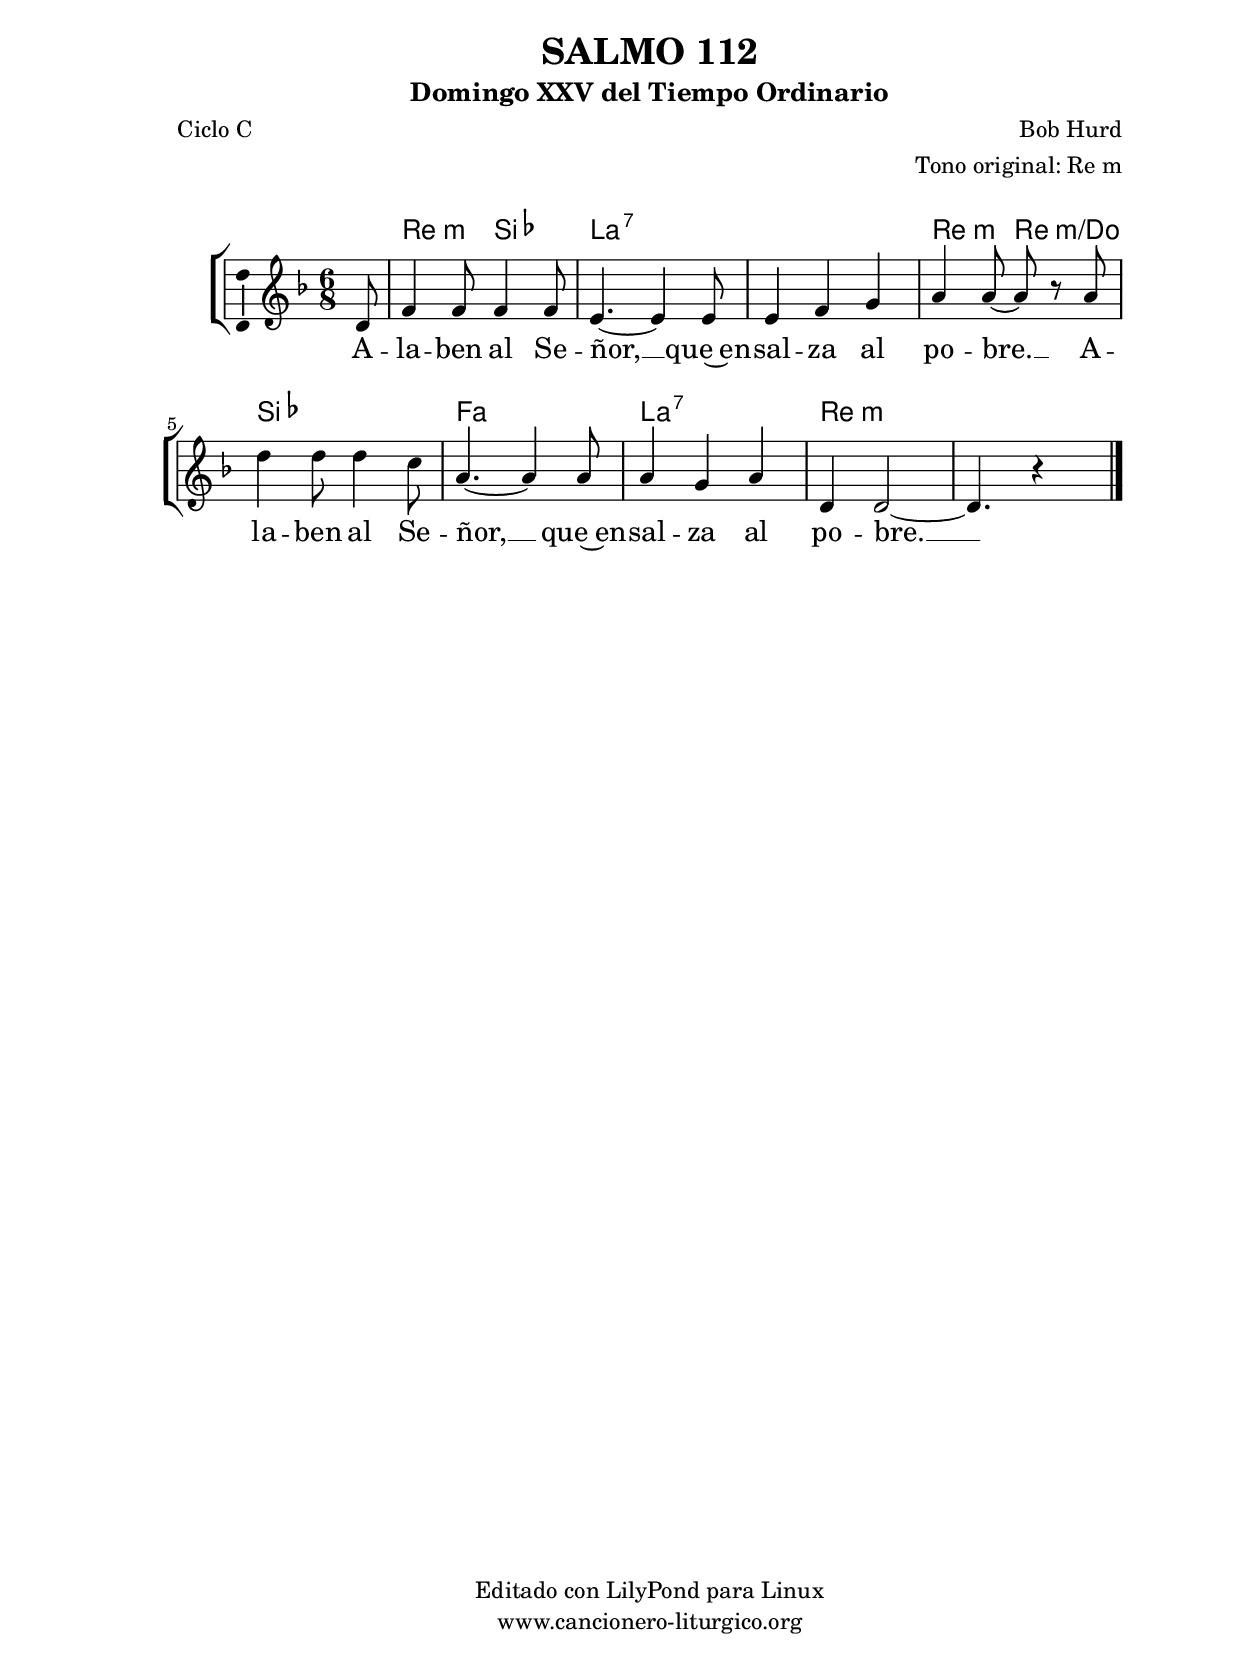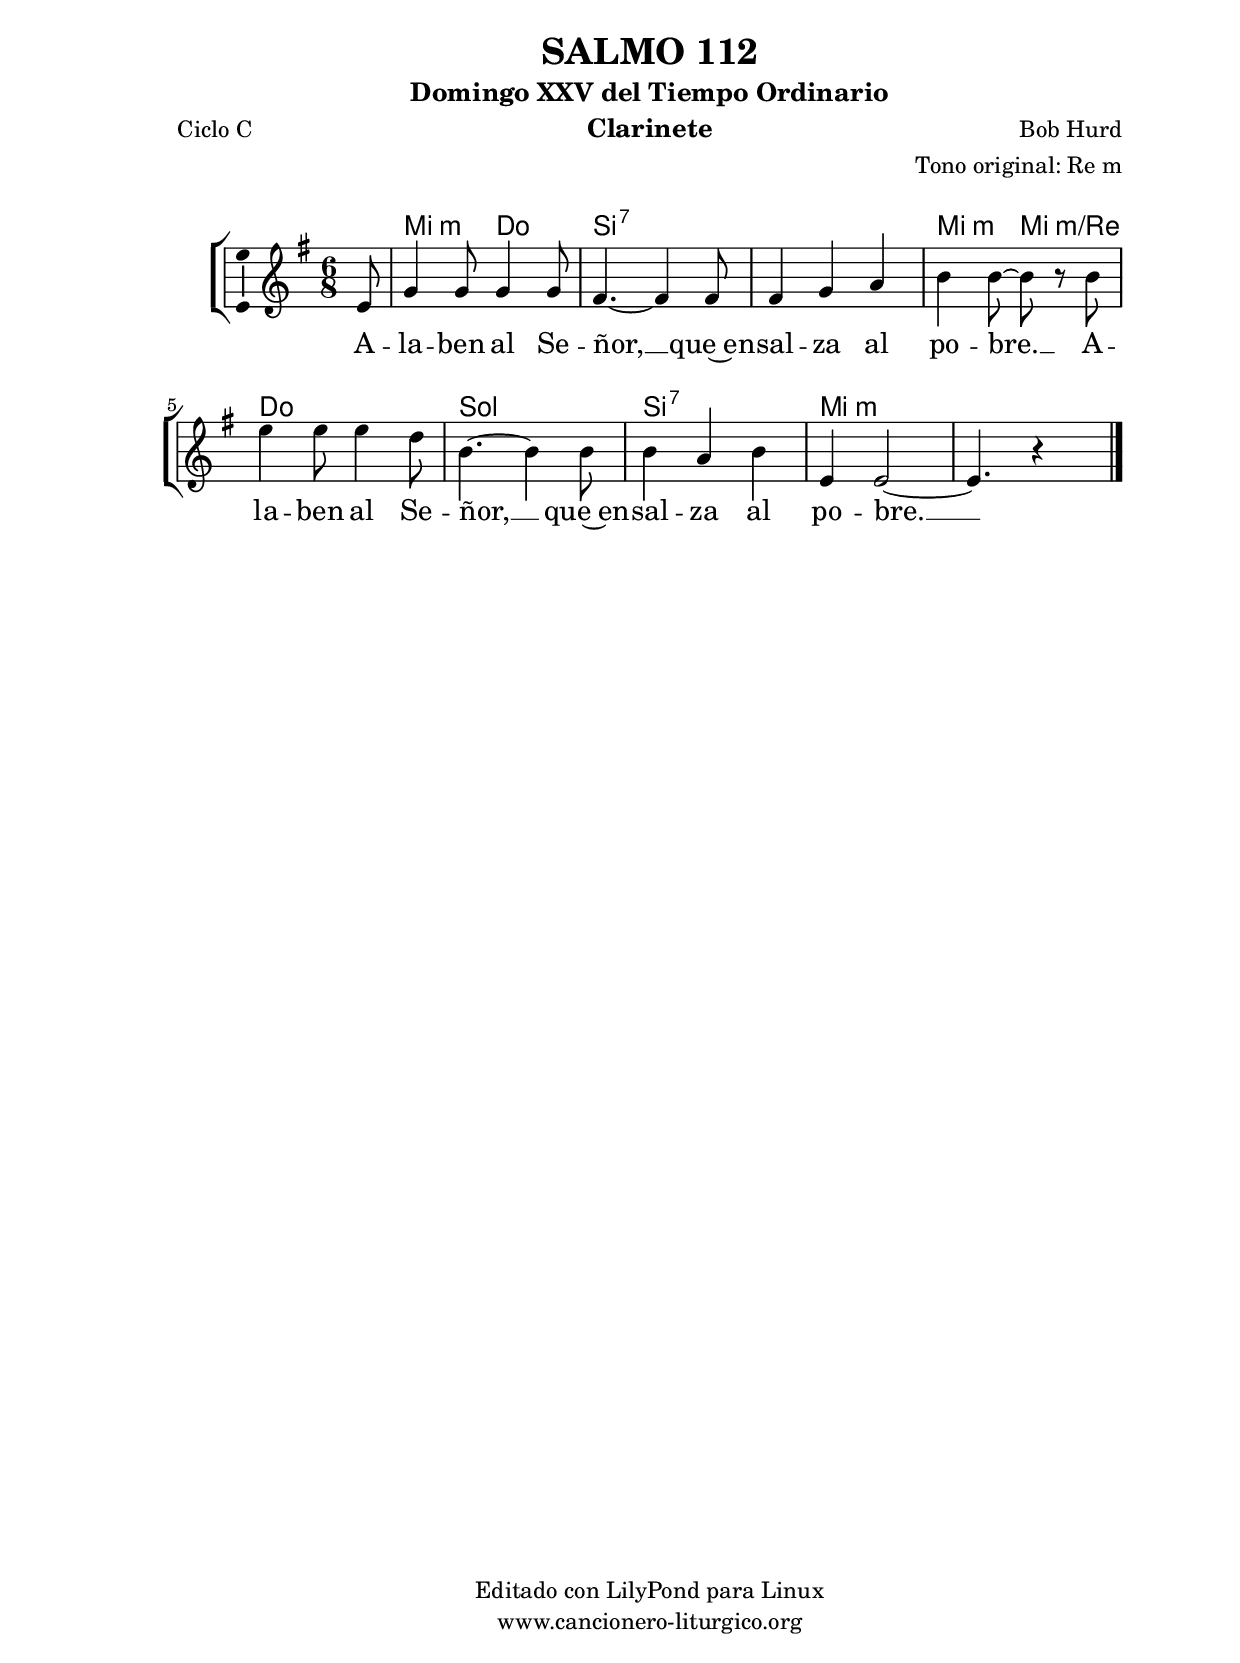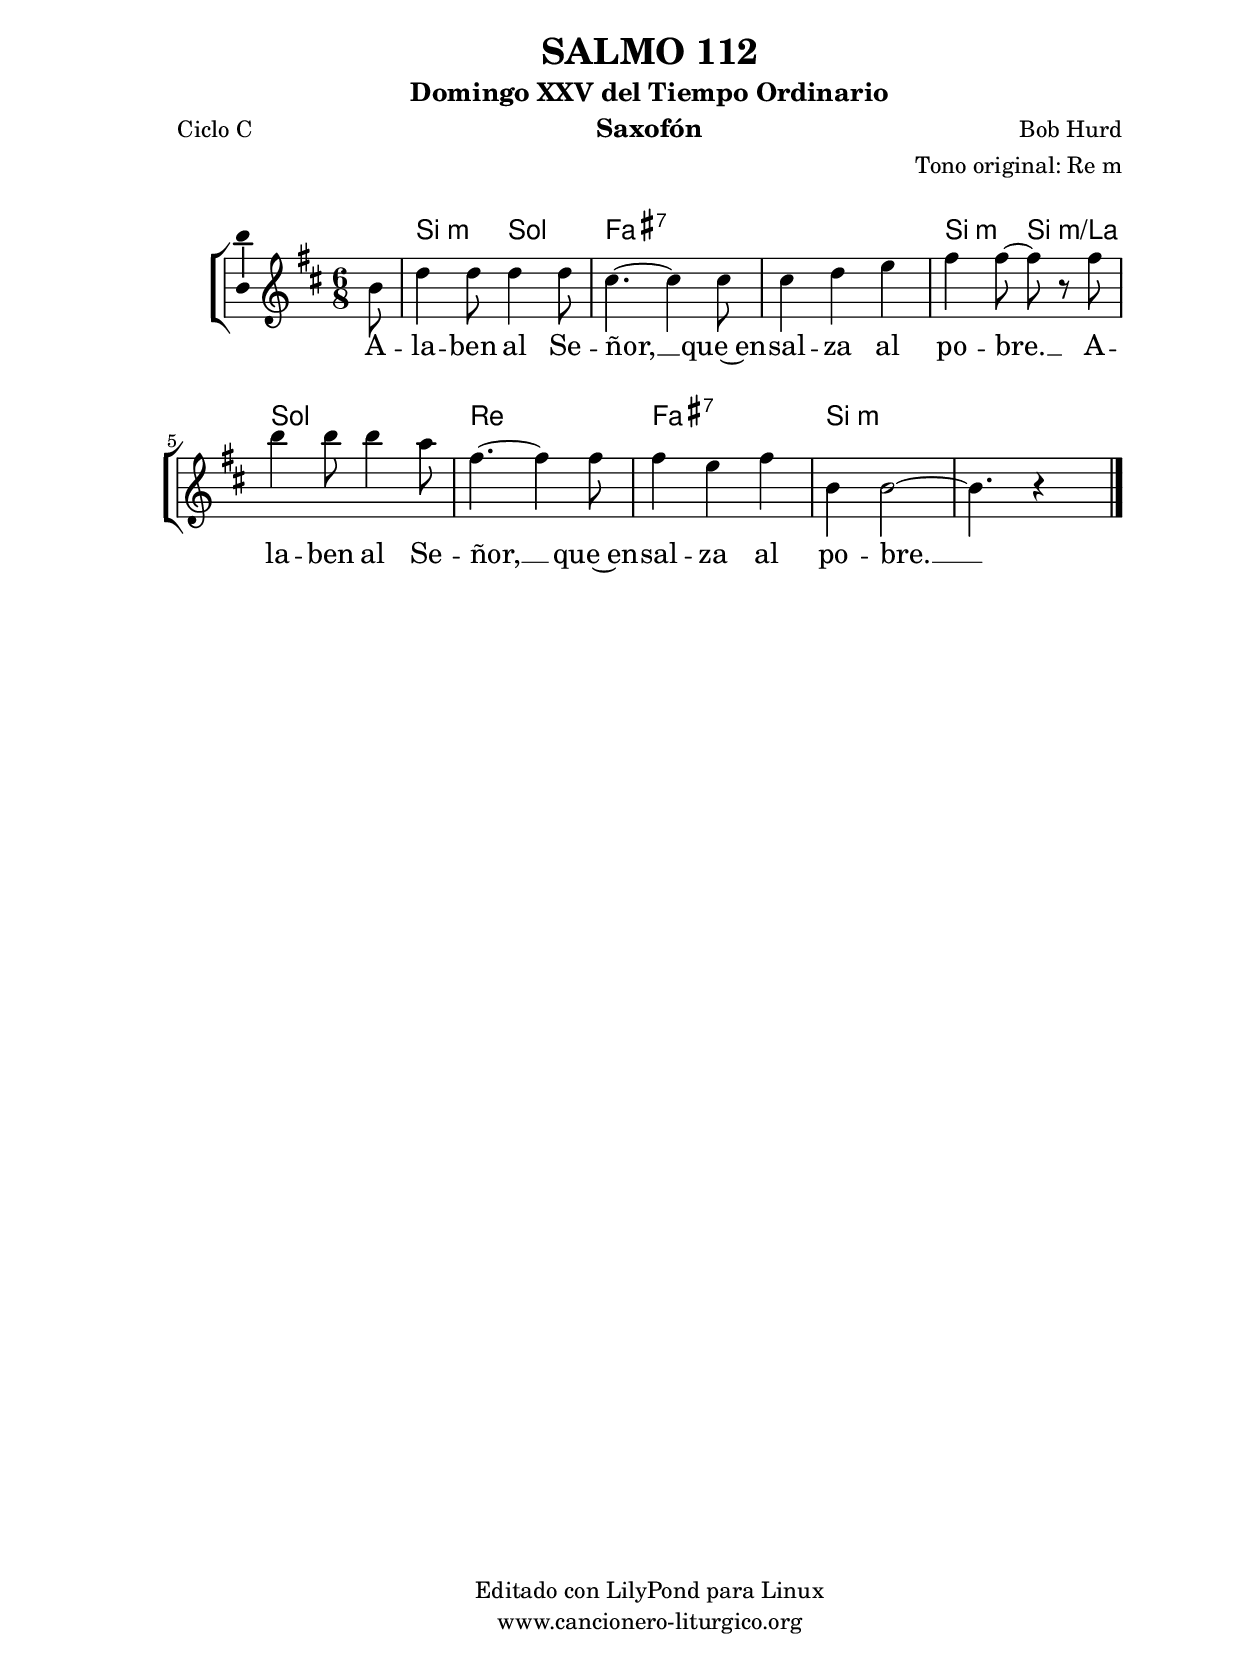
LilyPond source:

%
%para convertir .midi en .wav:
%timidity filename.midi -Ow -o finename.wav
%
%
%Para convertir de .wav a .mp3:
%lame -h -m j filename.wav
%
%
%para escuchar el midi:
%timidity nombrefichero.midi
%


%versión de lilypond para la que se ha escrito esta partitura:
\version "2.16.0"

	%Tamaño papel
	#(set-default-paper-size "a4")
	%Tamaño partitura
	#(set-global-staff-size 20)
	%No responde al pulsar sobre una nota
	#(ly:set-option 'point-and-click #f)

%parámetros del encabezamiento:
\header {
	title = "SALMO 112"
	subtitle = "Domingo XXV del Tiempo Ordinario"
	composer = "Bob Hurd"
	poet = "Ciclo C"
	meter = ""
	arranger = "Tono original: Re m"
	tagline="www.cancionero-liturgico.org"
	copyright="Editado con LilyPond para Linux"
	tiempo = "Ordinario"
	usos = "Salmo"
	letra = "Alaben al Señor, que ensalza al pobre."
	}

%parámetros asociados al papel:
\paper  {
	oddHeaderMarkup = \markup {\fill-line { \on-the-fly #not-first-page \fromproperty #'header:title \on-the-fly #not-first-page \fromproperty #'header:composer }}
	evenHeaderMarkup = \markup {\fill-line { \fromproperty #'header:composer \fromproperty #'header:title }}
	#(set-paper-size "a4")
	print-page-number = ##f
	first-page-number = 1
	print-first-page-number = ##f
%	head-separation = 3.0 \cm
	top-margin = 2.0 \cm
	bottom-margin = 0.5\cm
%%%	bottom-margin = -1.0\cm
	left-margin = 3.0 \cm
	line-width = 16.0 \cm 
	indent = 8\mm
	interscoreline = 2.\mm
	between-system-space = 15\mm
%	para que las partituras no llenen la hoja:
	ragged-bottom = ##t
%	idem para la última hoja:
	ragged-last-bottom = ##f
%	para que las partituras llenen el ancho del papel:
	ragged-last = ##f
	after-title-space = 2.5 \cm
%page-count=1
%system-count=8

	%Flexible Vertical Spacing
%	markup-markup-spacing =
%	#'((basic-distance . 15) (minimum-distance . 15) (padding . 3))
	markup-system-spacing =
	#'((basic-distance . 15) (minimum-distance . 15) (padding . 3))
	system-system-spacing =
	#'((basic-distance . 15) (minimum-distance . 15) (padding . 3))
	score-system-spacing =
	#'((basic-distance . 15) (minimum-distance . 15) (padding . 5))
%	top-system-spacing = % header
%	#'((basic-distance . 8) (minimum-distance . 0) (padding . 3))
%	top-markup-spacing =
%	#'((basic-distance . 20) (minimum-distance . 20) (padding . 3))
	last-bottom-spacing = % footer
	#'((basic-distance . 5) (minimum-distance . 5) (padding . 3))
%	score-markup-spacing =
%	#'((basic-distance . 16) (minimum-distance . 13) (padding . 3))

	}


%parámetros que afectan a toda la partitura:
global =  {
	%clave de sol (G):
	\clef G
	%armadura:
%	\transpose e ees
	\key d \minor
	\tempo 4.=94
	\set Score.tempoHideNote = ##t
	}


acordes = {
	\italianChords
	\chordmode {
%	\transpose e ees
{

s8
d4.:m bes a2.:7 a:7 d4.:m d:m/c bes2. f a:7 d:m d:m

	}
	}
}

melodia = 
%	\transpose e ees
{
	\relative c'{

\time 6/8

\partial8
d8
f4 f8 f4 f8
e4.~e4 e8
e4 f g
a4 a8~a8 r8 a8
d4 d8 d4 c8
a4.~a4 a8
a4 g a
d,4 d2~
d4. r4 s8

	\bar "|."
	}
	}


texto = \lyricmode {
A -- la -- ben al Se -- ñor, __
que~en -- sal -- za al po -- bre. __
A -- la -- ben al Se -- ñor, __
que~en -- sal -- za al po -- bre. __ _
	}


acordesStaff = \context ChordNames = acordesStaff <<
	\set chordChanges = ##t
	\acordes
	>>


vozStaff = \context Voice = vozStaff
\with {\consists "Ambitus_engraver"}
<<
%	\set Staff.instrumentName = ""
%	\set Staff.shortInstrumentName = ""
%	\set Staff.midiInstrument = #"clarinet"
%	\set Staff.midiInstrument = #"cello"
%	\set Staff.midiInstrument = #"flute"
	\set Staff.midiInstrument = #"electric guitar (jazz)"
%	\set Staff.midiInstrument = #"english horn"
%	\set Staff.midiInstrument = #"violin"
%	\set Staff.midiInstrument = #"glockenspiel"
	\set Staff.midiMinimumVolume = #0.7
	\set Staff.midiMaximumVolume = #0.9
	\global
	\melodia
	>>


textoStaff = \context Lyrics = textoStaff <<
	\lyricsto vozStaff \texto
	>>

\book {
	\score {
		\context ChoirStaff {
			\override StaffGroup.SystemStartBracket #'collapse-height = #1
			\override Score.SystemStartBar #'collapse-height = #1
			<<
			\acordesStaff
			\vozStaff
			\textoStaff
			>>
			}
		\layout {
	    		\context {
				\Lyrics
				\override LyricText #'font-size = #2
				}
	   		 \context {
				\Score
				%fontSize = #3
				\override StaffSymbol #'staff-space = #(magstep +3)
				%\override Beam #'thickness = #0.55
				%\override SpacingSpanner #'spacing-increment = #1.0
				%\override Slur #'height-limit = #1.5
				}
			}
		}
	\score {
		\unfoldRepeats
		\context ChoirStaff {
			<<
			\acordesStaff
			\vozStaff
			>>
			}
		\midi {
	  		\context {
	  			\Score
				tempoWholesPerMinute = #(ly:make-moment 70 4)
				}
			}
		}
	}

%Partitura para clarinete
#(define output-suffix "C")
\book {
	\header{
		instrument = "Clarinete"
		}
	\score {
		\context ChoirStaff {
			\override StaffGroup.SystemStartBracket #'collapse-height = #1
			\override Score.SystemStartBar #'collapse-height = #1
\transpose c d
			<<
			\acordesStaff
			\vozStaff
			\textoStaff
			>>
			}
		\layout {
	    		\context {
				\Lyrics
				\override LyricText #'font-size = #2
				}
	   		 \context {
				\Score
				%fontSize = #3
				\override StaffSymbol #'staff-space = #(magstep +3)
				%\override Beam #'thickness = #0.55
				%\override SpacingSpanner #'spacing-increment = #1.0
				%\override Slur #'height-limit = #1.5
				}
			}
		}
	}

%Partitura para saxofón
#(define output-suffix "S")
\book {
	\header{
		instrument = "Saxofón"
		}
	\score {
		\context ChoirStaff {
			\override StaffGroup.SystemStartBracket #'collapse-height = #1
			\override Score.SystemStartBar #'collapse-height = #1
\transpose c a
			<<
			\acordesStaff
			\vozStaff
			\textoStaff
			>>
			}
		\layout {
	    		\context {
				\Lyrics
				\override LyricText #'font-size = #2
				}
	   		 \context {
				\Score
				%fontSize = #3
				\override StaffSymbol #'staff-space = #(magstep +3)
				%\override Beam #'thickness = #0.55
				%\override SpacingSpanner #'spacing-increment = #1.0
				%\override Slur #'height-limit = #1.5
				}
			}
		}
	}

